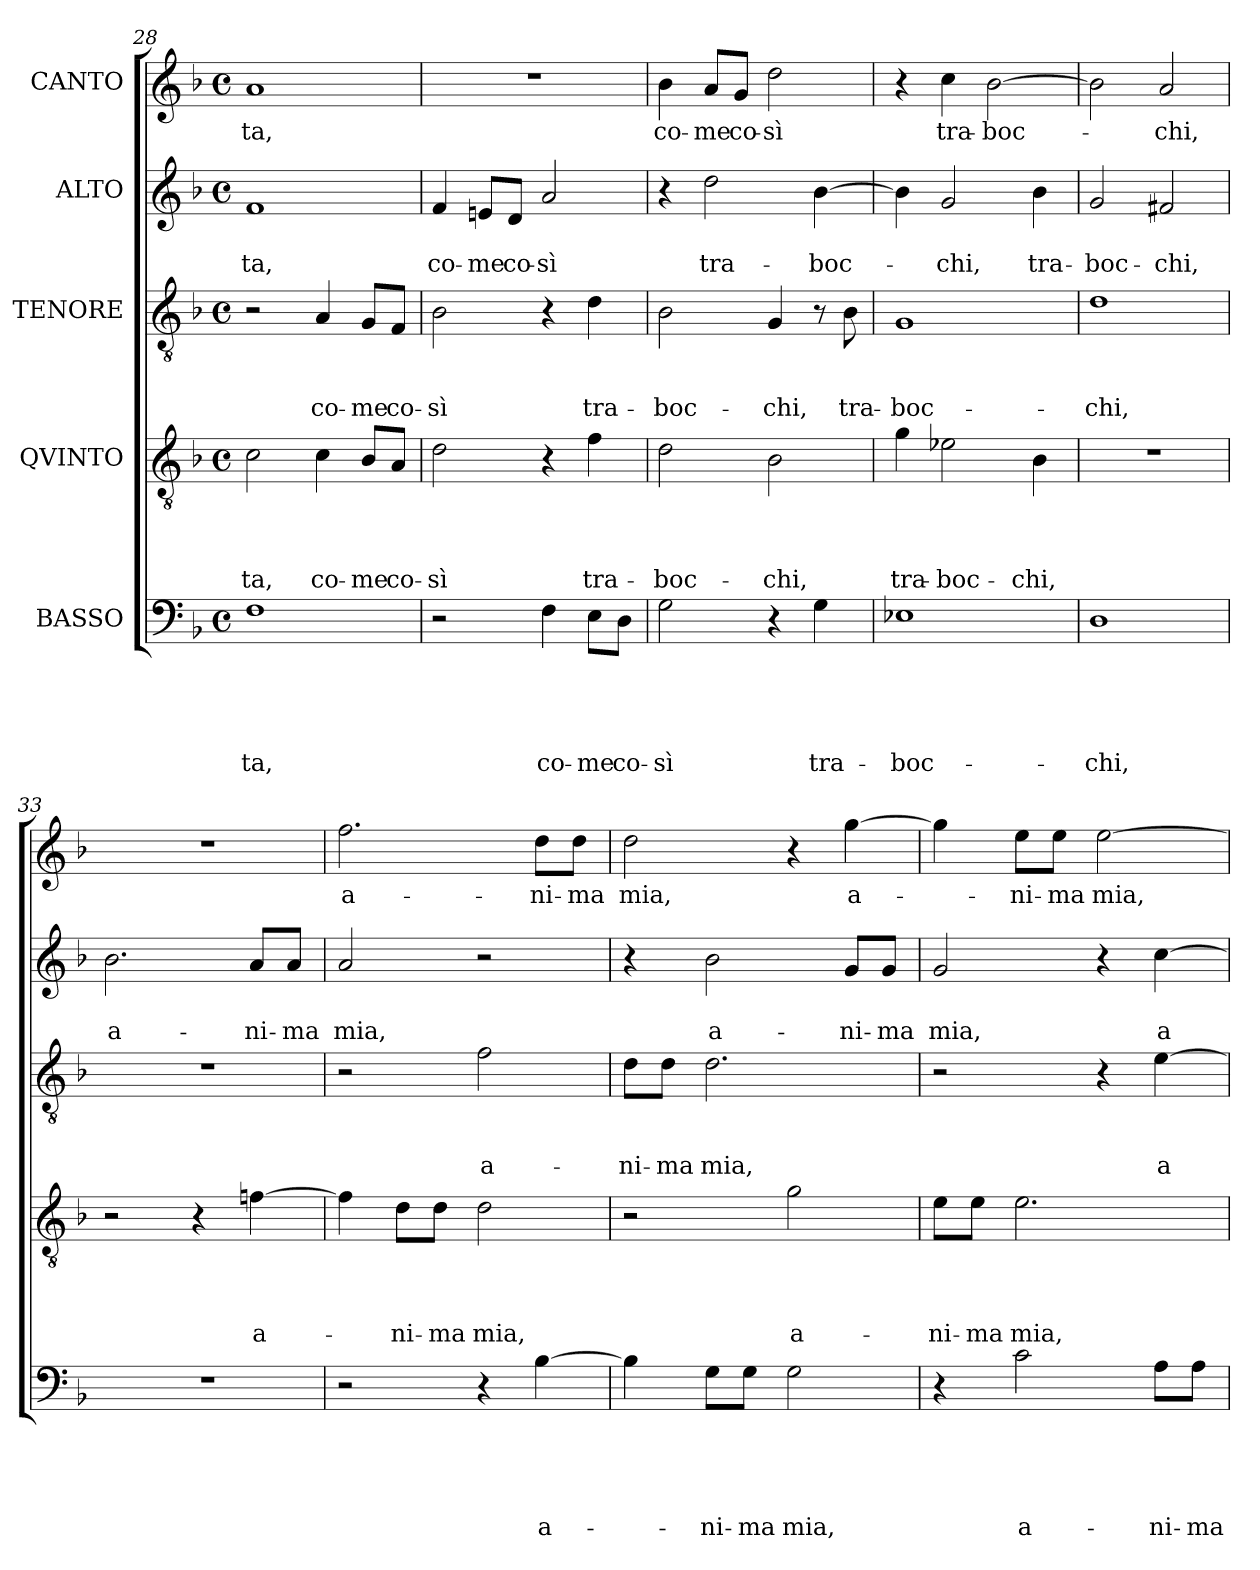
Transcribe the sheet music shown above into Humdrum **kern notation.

**kern	**text	**text	**text	**text	**text	**kern	**text	**text	**text	**text	**kern	**text	**text	**text	**kern	**text	**text	**kern	**text
*part5	*part5	*part5	*part5	*part5	*part5	*part4	*part4	*part4	*part4	*part4	*part3	*part3	*part3	*part3	*part2	*part2	*part2	*part1	*part1
*staff5	*staff5	*staff5	*staff5	*staff5	*staff5	*staff4	*staff4	*staff4	*staff4	*staff4	*staff3	*staff3	*staff3	*staff3	*staff2	*staff2	*staff2	*staff1	*staff1
*I"BASSO	*	*	*	*	*	*I"QVINTO	*	*	*	*	*I"TENORE	*	*	*	*I"ALTO	*	*	*I"CANTO	*
*clefF4	*	*	*	*	*	*clefGv2	*	*	*	*	*clefGv2	*	*	*	*clefG2	*	*	*clefG2	*
*k[b-]	*	*	*	*	*	*k[b-]	*	*	*	*	*k[b-]	*	*	*	*k[b-]	*	*	*k[b-]	*
*F:	*	*	*	*	*	*F:	*	*	*	*	*F:	*	*	*	*F:	*	*	*F:	*
*M4/4	*	*	*	*	*	*M4/4	*	*	*	*	*M4/4	*	*	*	*M4/4	*	*	*M4/4	*
*met(c)	*	*	*	*	*	*met(c)	*	*	*	*	*met(c)	*	*	*	*met(c)	*	*	*met(c)	*
=28	=28	=28	=28	=28	=28	=28	=28	=28	=28	=28	=28	=28	=28	=28	=28	=28	=28	=28	=28
!	!	!	!	!	!LO:LY:b	!	!	!	!	!LO:LY:b	!	!	!	!	!	!	!LO:LY:b	!	!LO:LY:b
1F	.	.	.	.	-ta,	2c\	.	.	.	-ta,	2r	.	.	.	1f	.	-ta,	1a	-ta,
!	!	!	!	!	!	!	!	!	!	!LO:LY:b	!	!	!	!LO:LY:b	!	!	!	!	!
.	.	.	.	.	.	4c\	.	.	.	co-	4A/	.	.	co-	.	.	.	.	.
!	!	!	!	!	!	!	!	!	!	!LO:LY:b	!	!	!	!LO:LY:b	!	!	!	!	!
.	.	.	.	.	.	8B-/L	.	.	.	-me	8G/L	.	.	-me	.	.	.	.	.
!	!	!	!	!	!	!	!	!	!	!LO:LY:b	!	!	!	!LO:LY:b	!	!	!	!	!
.	.	.	.	.	.	8A/J	.	.	.	co-	8F/J	.	.	co-	.	.	.	.	.
=29	=29	=29	=29	=29	=29	=29	=29	=29	=29	=29	=29	=29	=29	=29	=29	=29	=29	=29	=29
!	!	!	!	!	!	!	!	!	!	!LO:LY:b	!	!	!	!LO:LY:b	!	!	!LO:LY:b	!	!
2r	.	.	.	.	.	2d\	.	.	.	-sì	2B-\	.	.	-sì	4f/	.	co-	1r	.
!	!	!	!	!	!	!	!	!	!	!	!	!	!	!	!	!	!LO:LY:b	!	!
.	.	.	.	.	.	.	.	.	.	.	.	.	.	.	8eni/L	.	-me	.	.
!	!	!	!	!	!	!	!	!	!	!	!	!	!	!	!	!	!LO:LY:b	!	!
.	.	.	.	.	.	.	.	.	.	.	.	.	.	.	8d/J	.	co-	.	.
!	!	!	!	!	!LO:LY:b	!	!	!	!	!	!	!	!	!	!	!	!LO:LY:b	!	!
4F\	.	.	.	.	co-	4r	.	.	.	.	4r	.	.	.	2a/	.	-sì	.	.
!	!	!	!	!	!LO:LY:b	!	!	!	!	!LO:LY:b	!	!	!	!LO:LY:b	!	!	!	!	!
8E\L	.	.	.	.	-me	4f\	.	.	.	tra-	4d\	.	.	tra-	.	.	.	.	.
!	!	!	!	!	!LO:LY:b	!	!	!	!	!	!	!	!	!	!	!	!	!	!
8D\J	.	.	.	.	co-	.	.	.	.	.	.	.	.	.	.	.	.	.	.
=30	=30	=30	=30	=30	=30	=30	=30	=30	=30	=30	=30	=30	=30	=30	=30	=30	=30	=30	=30
!	!	!	!	!	!LO:LY:b	!	!	!	!	!LO:LY:b	!	!	!	!LO:LY:b	!	!	!	!	!LO:LY:b
2G\	.	.	.	.	-sì	2d\	.	.	.	-boc-	2B-\	.	.	-boc-	4r	.	.	4b-\	co-
!	!	!	!	!	!	!	!	!	!	!	!	!	!	!	!	!	!LO:LY:b	!	!LO:LY:b
.	.	.	.	.	.	.	.	.	.	.	.	.	.	.	2dd\	.	tra-	8a/L	-me
!	!	!	!	!	!	!	!	!	!	!	!	!	!	!	!	!	!	!	!LO:LY:b
.	.	.	.	.	.	.	.	.	.	.	.	.	.	.	.	.	.	8g/J	co-
!	!	!	!	!	!	!	!	!	!	!LO:LY:b	!	!	!	!LO:LY:b	!	!	!	!	!LO:LY:b
4r	.	.	.	.	.	2B-\	.	.	.	-chi,	4G/	.	.	-chi,	.	.	.	2dd\	-sì
!	!	!	!	!	!LO:LY:b	!	!	!	!	!	!	!	!	!	!	!	!LO:LY:b	!	!
4G\	.	.	.	.	tra-	.	.	.	.	.	8r	.	.	.	[>4b-\	.	-boc-	.	.
!	!	!	!	!	!	!	!	!	!	!	!	!	!	!LO:LY:b	!	!	!	!	!
.	.	.	.	.	.	.	.	.	.	.	8B-\	.	.	tra-	.	.	.	.	.
=31	=31	=31	=31	=31	=31	=31	=31	=31	=31	=31	=31	=31	=31	=31	=31	=31	=31	=31	=31
!	!	!	!	!	!LO:LY:b	!	!	!	!	!LO:LY:b	!	!	!	!LO:LY:b	!	!	!	!	!
1E-X	.	.	.	.	-boc-	4g\	.	.	.	tra-	1G	.	.	-boc-	4b-\]	.	.	4r	.
!	!	!	!	!	!	!	!	!	!	!LO:LY:b:rj	!	!	!	!	!	!	!LO:LY:b	!	!LO:LY:b
.	.	.	.	.	.	2e-X\	.	.	.	-boc-	.	.	.	.	2g/	.	-chi,	4cc\	tra-
!	!	!	!	!	!	!	!	!	!	!	!	!	!	!	!	!	!	!	!LO:LY:b:rj
.	.	.	.	.	.	.	.	.	.	.	.	.	.	.	.	.	.	[>2b-\	-boc-
!	!	!	!	!	!	!	!	!	!	!LO:LY:b	!	!	!	!	!	!	!LO:LY:b	!	!
.	.	.	.	.	.	4B-\	.	.	.	-chi,	.	.	.	.	4b-\	.	tra-	.	.
=32	=32	=32	=32	=32	=32	=32	=32	=32	=32	=32	=32	=32	=32	=32	=32	=32	=32	=32	=32
!	!	!	!	!	!LO:LY:b	!	!	!	!	!	!	!	!	!LO:LY:b	!	!	!LO:LY:b	!	!
1D	.	.	.	.	-chi,	1r	.	.	.	.	1d	.	.	-chi,	2g/	.	-boc-	2b-\]	.
!	!	!	!	!	!	!	!	!	!	!	!	!	!	!	!	!	!LO:LY:b	!	!LO:LY:b
.	.	.	.	.	.	.	.	.	.	.	.	.	.	.	2f#X/	.	-chi,	2a/	-chi,
!!LO:LB:g=z
=33	=33	=33	=33	=33	=33	=33	=33	=33	=33	=33	=33	=33	=33	=33	=33	=33	=33	=33	=33
!	!	!	!	!	!	!	!	!	!	!	!	!	!	!	!	!	!LO:LY:b	!	!
1r	.	.	.	.	.	2r	.	.	.	.	1r	.	.	.	2.b-\	.	a-	1r	.
.	.	.	.	.	.	4r	.	.	.	.	.	.	.	.	.	.	.	.	.
!	!	!	!	!	!	!	!	!	!	!LO:LY:b	!	!	!	!	!	!	!LO:LY:b	!	!
.	.	.	.	.	.	[>4fni\	.	.	.	a-	.	.	.	.	8a/L	.	-ni-	.	.
!	!	!	!	!	!	!	!	!	!	!	!	!	!	!	!	!	!LO:LY:b	!	!
.	.	.	.	.	.	.	.	.	.	.	.	.	.	.	8a/J	.	-ma	.	.
=34	=34	=34	=34	=34	=34	=34	=34	=34	=34	=34	=34	=34	=34	=34	=34	=34	=34	=34	=34
!	!	!	!	!	!	!	!	!	!	!	!	!	!	!	!	!	!LO:LY:b	!	!LO:LY:b
2r	.	.	.	.	.	4f\]	.	.	.	.	2r	.	.	.	2a/	.	mia,	2.ff\	a-
!	!	!	!	!	!	!	!	!	!	!LO:LY:b	!	!	!	!	!	!	!	!	!
.	.	.	.	.	.	8d\L	.	.	.	-ni-	.	.	.	.	.	.	.	.	.
!	!	!	!	!	!	!	!	!	!	!LO:LY:b	!	!	!	!	!	!	!	!	!
.	.	.	.	.	.	8d\J	.	.	.	-ma	.	.	.	.	.	.	.	.	.
!	!	!	!	!	!	!	!	!	!	!LO:LY:b	!	!	!	!LO:LY:b	!	!	!	!	!
4r	.	.	.	.	.	2d\	.	.	.	mia,	2f\	.	.	a-	2r	.	.	.	.
!	!	!	!	!	!LO:LY:b	!	!	!	!	!	!	!	!	!	!	!	!	!	!LO:LY:b
[>4B-\	.	.	.	.	a-	.	.	.	.	.	.	.	.	.	.	.	.	8dd\L	-ni-
!	!	!	!	!	!	!	!	!	!	!	!	!	!	!	!	!	!	!	!LO:LY:b
.	.	.	.	.	.	.	.	.	.	.	.	.	.	.	.	.	.	8dd\J	-ma
=35	=35	=35	=35	=35	=35	=35	=35	=35	=35	=35	=35	=35	=35	=35	=35	=35	=35	=35	=35
!	!	!	!	!	!	!	!	!	!	!	!	!	!	!LO:LY:b	!	!	!	!	!LO:LY:b
4B-\]	.	.	.	.	.	2r	.	.	.	.	8d\L	.	.	-ni-	4r	.	.	2dd\	mia,
!	!	!	!	!	!	!	!	!	!	!	!	!	!	!LO:LY:b	!	!	!	!	!
.	.	.	.	.	.	.	.	.	.	.	8d\J	.	.	-ma	.	.	.	.	.
!	!	!	!	!	!LO:LY:b	!	!	!	!	!	!	!	!	!LO:LY:b	!	!	!LO:LY:b	!	!
8G\L	.	.	.	.	-ni-	.	.	.	.	.	2.d\	.	.	mia,	2b-\	.	a-	.	.
!	!	!	!	!	!LO:LY:b	!	!	!	!	!	!	!	!	!	!	!	!	!	!
8G\J	.	.	.	.	-ma	.	.	.	.	.	.	.	.	.	.	.	.	.	.
!	!	!	!	!	!LO:LY:b	!	!	!	!	!LO:LY:b	!	!	!	!	!	!	!	!	!
2G\	.	.	.	.	mia,	2g\	.	.	.	a-	.	.	.	.	.	.	.	4r	.
!	!	!	!	!	!	!	!	!	!	!	!	!	!	!	!	!	!LO:LY:b	!	!LO:LY:b
.	.	.	.	.	.	.	.	.	.	.	.	.	.	.	8g/L	.	-ni-	[>4gg\	a-
!	!	!	!	!	!	!	!	!	!	!	!	!	!	!	!	!	!LO:LY:b	!	!
.	.	.	.	.	.	.	.	.	.	.	.	.	.	.	8g/J	.	-ma	.	.
=36	=36	=36	=36	=36	=36	=36	=36	=36	=36	=36	=36	=36	=36	=36	=36	=36	=36	=36	=36
!	!	!	!	!	!	!	!	!	!	!LO:LY:b	!	!	!	!	!	!	!LO:LY:b	!	!
4r	.	.	.	.	.	8e\L	.	.	.	-ni-	2r	.	.	.	2g/	.	mia,	4gg\]	.
!	!	!	!	!	!	!	!	!	!	!LO:LY:b	!	!	!	!	!	!	!	!	!
.	.	.	.	.	.	8e\J	.	.	.	-ma	.	.	.	.	.	.	.	.	.
!	!	!	!	!	!LO:LY:b	!	!	!	!	!LO:LY:b	!	!	!	!	!	!	!	!	!LO:LY:b
2c\	.	.	.	.	a-	2.e\	.	.	.	mia,	.	.	.	.	.	.	.	8ee\L	-ni-
!	!	!	!	!	!	!	!	!	!	!	!	!	!	!	!	!	!	!	!LO:LY:b
.	.	.	.	.	.	.	.	.	.	.	.	.	.	.	.	.	.	8ee\J	-ma
!	!	!	!	!	!	!	!	!	!	!	!	!	!	!	!	!	!	!	!LO:LY:b
.	.	.	.	.	.	.	.	.	.	.	4r	.	.	.	4r	.	.	[>2ee\	mia,
!	!	!	!	!	!LO:LY:b	!	!	!	!	!	!	!	!	!LO:LY:b	!	!	!LO:LY:b	!	!
8A\L	.	.	.	.	-ni-	.	.	.	.	.	[>4e\	.	.	a-	[>4cc\	.	a-	.	.
!	!	!	!	!	!LO:LY:b	!	!	!	!	!	!	!	!	!	!	!	!	!	!
8A\J	.	.	.	.	-ma	.	.	.	.	.	.	.	.	.	.	.	.	.	.
=	=	=	=	=	=	=	=	=	=	=	=	=	=	=	=	=	=	=	=
*-	*-	*-	*-	*-	*-	*-	*-	*-	*-	*-	*-	*-	*-	*-	*-	*-	*-	*-	*-
